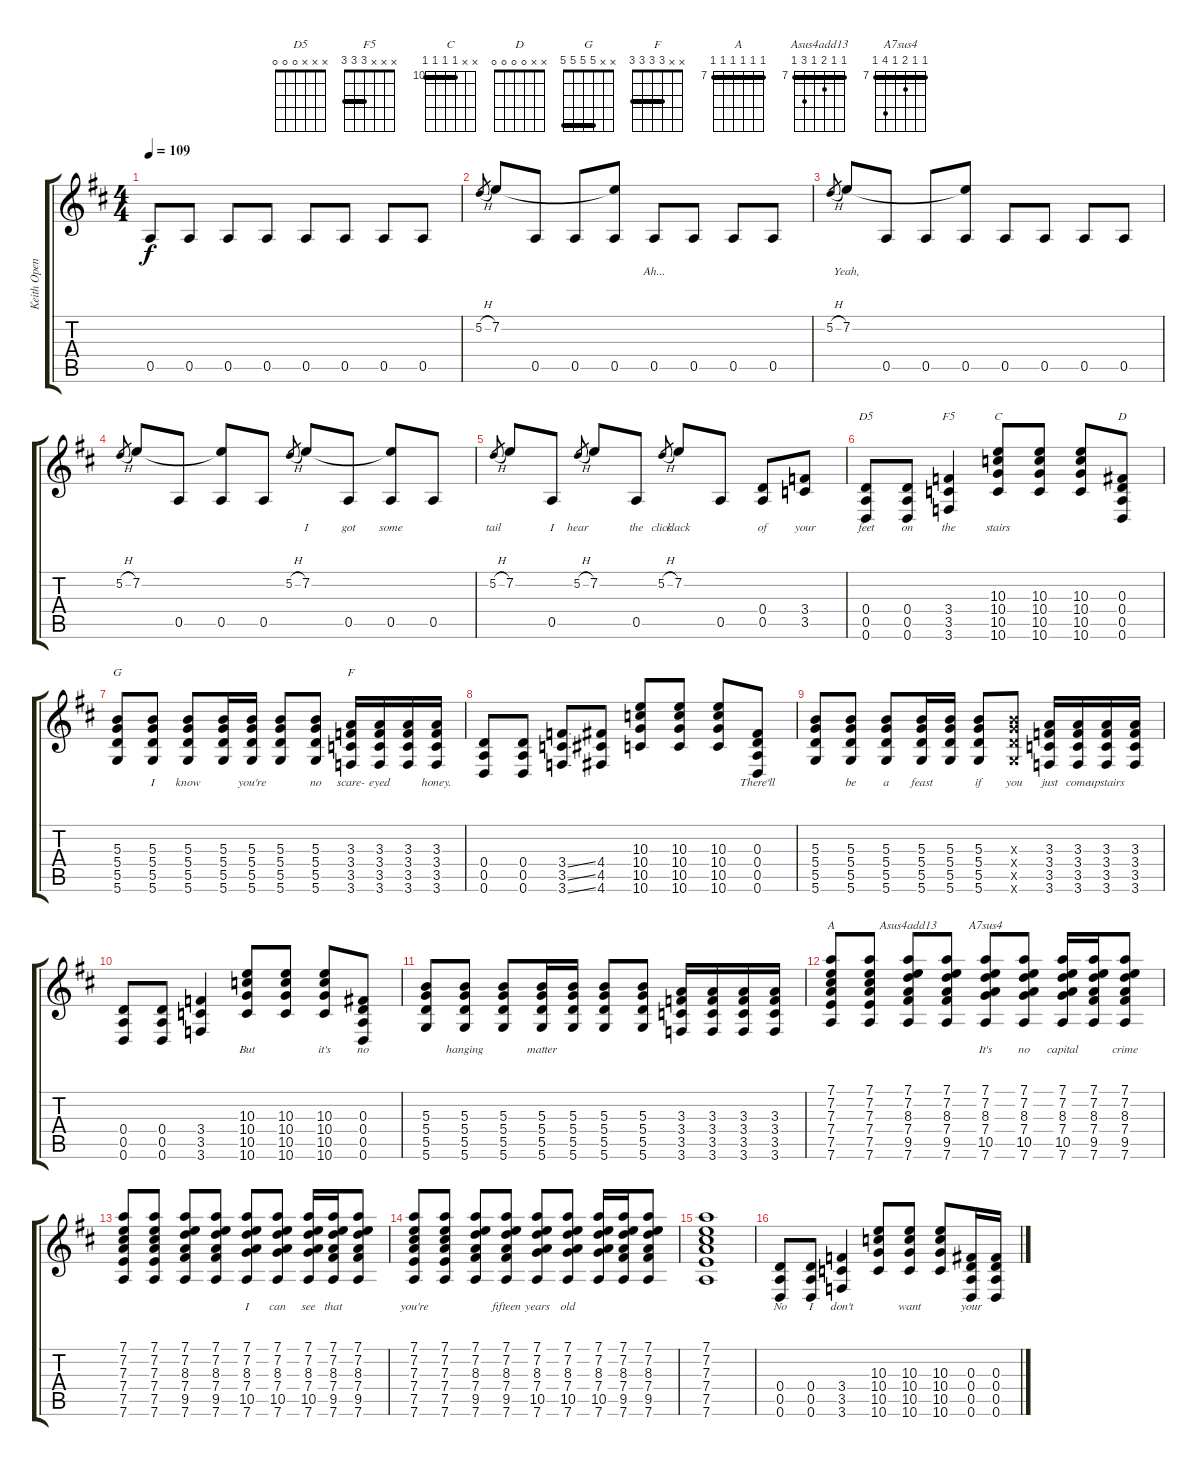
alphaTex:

\track ("Keith Open D" "Keith Open") {instrument overdrivenguitar}
\staff {score tabs}
\tuning (D4 A3 Gb3 D3 A2 D2) {hide}
\chord ("D5" x x x 0 0 0)
\chord ("F5" x x x 3 3 3) {barre 3}
\chord ("C" x x 10 10 10 10) {firstfret 10 barre 10}
\chord ("D" x x 0 0 0 0)
\chord ("G" x x 5 5 5 5) {barre 5}
\chord ("F" x x 3 3 3 3) {barre 3}
\chord ("A" 7 7 7 7 7 7) {firstfret 7 barre 7}
\chord ("Asus4add13" 7 7 8 7 9 7) {firstfret 7 barre 7}
\chord ("A7sus4" 7 7 8 7 10 7) {firstfret 7 barre 7}
\ts (4 4)
\tempo 109
\clef g2
\ks d
0.5.8{dy f instrument overdrivenguitar} 0.5.8 0.5.8 0.5.8 0.5.8 0.5.8 0.5.8 0.5.8 |
5.2{h}.8{lyrics (0 "") lyrics (1 "") lyrics (2 "") lyrics (3 "") lyrics (4 "") gr} 7.2.8{lyrics (0 "") lyrics (1 "") lyrics (2 "") lyrics (3 "") lyrics (4 "")} 0.5.8{lyrics (0 "") lyrics (1 "") lyrics (2 "") lyrics (3 "") lyrics (4 "")} 0.5.8{lyrics (0 "") lyrics (1 "") lyrics (2 "") lyrics (3 "") lyrics (4 "")} (7.2{t} 0.5).8{lyrics (0 "") lyrics (1 "") lyrics (2 "") lyrics (3 "") lyrics (4 "")} 0.5.8{lyrics (0 "Ah...") lyrics (1 "") lyrics (2 "") lyrics (3 "") lyrics (4 "")} 0.5.8{lyrics (0 "") lyrics (1 "") lyrics (2 "") lyrics (3 "") lyrics (4 "")} 0.5.8{lyrics (0 "") lyrics (1 "") lyrics (2 "") lyrics (3 "") lyrics (4 "")} 0.5.8{lyrics (0 "") lyrics (1 "") lyrics (2 "") lyrics (3 "") lyrics (4 "")} |
5.2{h}.8{lyrics (0 "") lyrics (1 "") lyrics (2 "") lyrics (3 "") lyrics (4 "") gr} 7.2.8{lyrics (0 "Yeah,") lyrics (1 "") lyrics (2 "") lyrics (3 "") lyrics (4 "")} 0.5.8{lyrics (0 "") lyrics (1 "") lyrics (2 "") lyrics (3 "") lyrics (4 "")} 0.5.8{lyrics (0 "") lyrics (1 "") lyrics (2 "") lyrics (3 "") lyrics (4 "")} (7.2{t} 0.5).8{lyrics (0 "") lyrics (1 "") lyrics (2 "") lyrics (3 "") lyrics (4 "")} 0.5.8{lyrics (0 "") lyrics (1 "") lyrics (2 "") lyrics (3 "") lyrics (4 "")} 0.5.8{lyrics (0 "") lyrics (1 "") lyrics (2 "") lyrics (3 "") lyrics (4 "")} 0.5.8{lyrics (0 "") lyrics (1 "") lyrics (2 "") lyrics (3 "") lyrics (4 "")} 0.5.8{lyrics (0 "") lyrics (1 "") lyrics (2 "") lyrics (3 "") lyrics (4 "")} |
5.2{h}.8{lyrics (0 "") lyrics (1 "") lyrics (2 "") lyrics (3 "") lyrics (4 "") gr} 7.2.8{lyrics (0 "") lyrics (1 "") lyrics (2 "") lyrics (3 "") lyrics (4 "")} 0.5.8{lyrics (0 "") lyrics (1 "") lyrics (2 "") lyrics (3 "") lyrics (4 "")} (7.2{t} 0.5).8{lyrics (0 "") lyrics (1 "") lyrics (2 "") lyrics (3 "") lyrics (4 "")} 0.5.8{lyrics (0 "") lyrics (1 "") lyrics (2 "") lyrics (3 "") lyrics (4 "")} 5.2{h}.8{lyrics (0 "") lyrics (1 "") lyrics (2 "") lyrics (3 "") lyrics (4 "") gr} 7.2.8{lyrics (0 "I") lyrics (1 "") lyrics (2 "") lyrics (3 "") lyrics (4 "")} 0.5.8{lyrics (0 "got") lyrics (1 "") lyrics (2 "") lyrics (3 "") lyrics (4 "")} (7.2{t} 0.5).8{lyrics (0 "some") lyrics (1 "") lyrics (2 "") lyrics (3 "") lyrics (4 "")} 0.5.8{lyrics (0 "") lyrics (1 "") lyrics (2 "") lyrics (3 "") lyrics (4 "")} |
5.2{h}.8{lyrics (0 "tail") lyrics (1 "") lyrics (2 "") lyrics (3 "") lyrics (4 "") gr} 7.2.8{lyrics (0 "") lyrics (1 "") lyrics (2 "") lyrics (3 "") lyrics (4 "")} 0.5.8{lyrics (0 "I") lyrics (1 "") lyrics (2 "") lyrics (3 "") lyrics (4 "")} 5.2{h}.8{lyrics (0 "hear") lyrics (1 "") lyrics (2 "") lyrics (3 "") lyrics (4 "") gr} 7.2.8{lyrics (0 "") lyrics (1 "") lyrics (2 "") lyrics (3 "") lyrics (4 "")} 0.5.8{lyrics (0 "the") lyrics (1 "") lyrics (2 "") lyrics (3 "") lyrics (4 "")} 5.2{h}.8{lyrics (0 "click") lyrics (1 "") lyrics (2 "") lyrics (3 "") lyrics (4 "") gr} 7.2.8{lyrics (0 "clack") lyrics (1 "") lyrics (2 "") lyrics (3 "") lyrics (4 "")} 0.5.8{lyrics (0 "") lyrics (1 "") lyrics (2 "") lyrics (3 "") lyrics (4 "")} (0.4 0.5).8{lyrics (0 "of") lyrics (1 "") lyrics (2 "") lyrics (3 "") lyrics (4 "")} (3.4 3.5).8{lyrics (0 "your") lyrics (1 "") lyrics (2 "") lyrics (3 "") lyrics (4 "")} |
(0.4 0.5 0.6).8{ch "D5" lyrics (0 "feet") lyrics (1 "") lyrics (2 "") lyrics (3 "") lyrics (4 "")} (0.4 0.5 0.6).8{lyrics (0 "on") lyrics (1 "") lyrics (2 "") lyrics (3 "") lyrics (4 "")} (3.4 3.5 3.6).4{ch "F5" lyrics (0 "the") lyrics (1 "") lyrics (2 "") lyrics (3 "") lyrics (4 "")} (10.3 10.4 10.5 10.6).8{ch "C" lyrics (0 "stairs") lyrics (1 "") lyrics (2 "") lyrics (3 "") lyrics (4 "")} (10.3 10.4 10.5 10.6).8{lyrics (0 "") lyrics (1 "") lyrics (2 "") lyrics (3 "") lyrics (4 "")} (10.3 10.4 10.5 10.6).8{lyrics (0 "") lyrics (1 "") lyrics (2 "") lyrics (3 "") lyrics (4 "")} (0.3 0.4 0.5 0.6).8{ch "D" lyrics (0 "") lyrics (1 "") lyrics (2 "") lyrics (3 "") lyrics (4 "")} |
(5.3 5.4 5.5 5.6).8{ch "G" lyrics (0 "") lyrics (1 "") lyrics (2 "") lyrics (3 "") lyrics (4 "")} (5.3 5.4 5.5 5.6).8{lyrics (0 "I") lyrics (1 "") lyrics (2 "") lyrics (3 "") lyrics (4 "")} (5.3 5.4 5.5 5.6).8{lyrics (0 "know") lyrics (1 "") lyrics (2 "") lyrics (3 "") lyrics (4 "")} (5.3 5.4 5.5 5.6).16{lyrics (0 "") lyrics (1 "") lyrics (2 "") lyrics (3 "") lyrics (4 "")} (5.3 5.4 5.5 5.6).16{lyrics (0 "you're") lyrics (1 "") lyrics (2 "") lyrics (3 "") lyrics (4 "")} (5.3 5.4 5.5 5.6).8{lyrics (0 "") lyrics (1 "") lyrics (2 "") lyrics (3 "") lyrics (4 "")} (5.3 5.4 5.5 5.6).8{lyrics (0 "no") lyrics (1 "") lyrics (2 "") lyrics (3 "") lyrics (4 "")} (3.3 3.4 3.5 3.6).16{ch "F" lyrics (0 "scare-") lyrics (1 "") lyrics (2 "") lyrics (3 "") lyrics (4 "")} (3.3 3.4 3.5 3.6).16{lyrics (0 "eyed") lyrics (1 "") lyrics (2 "") lyrics (3 "") lyrics (4 "")} (3.3 3.4 3.5 3.6).16{lyrics (0 "") lyrics (1 "") lyrics (2 "") lyrics (3 "") lyrics (4 "")} (3.3 3.4 3.5 3.6).16{lyrics (0 "honey.") lyrics (1 "") lyrics (2 "") lyrics (3 "") lyrics (4 "")} |
(0.4 0.5 0.6).8{lyrics (0 "") lyrics (1 "") lyrics (2 "") lyrics (3 "") lyrics (4 "")} (0.4 0.5 0.6).8{lyrics (0 "") lyrics (1 "") lyrics (2 "") lyrics (3 "") lyrics (4 "")} (3.4{ss} 3.5{ss} 3.6{ss}).8{lyrics (0 "") lyrics (1 "") lyrics (2 "") lyrics (3 "") lyrics (4 "")} (4.4 4.5 4.6).8{lyrics (0 "") lyrics (1 "") lyrics (2 "") lyrics (3 "") lyrics (4 "")} (10.3 10.4 10.5 10.6).8{lyrics (0 "") lyrics (1 "") lyrics (2 "") lyrics (3 "") lyrics (4 "")} (10.3 10.4 10.5 10.6).8{lyrics (0 "") lyrics (1 "") lyrics (2 "") lyrics (3 "") lyrics (4 "")} (10.3 10.4 10.5 10.6).8{lyrics (0 "") lyrics (1 "") lyrics (2 "") lyrics (3 "") lyrics (4 "")} (0.3 0.4 0.5 0.6).8{lyrics (0 "There'll") lyrics (1 "") lyrics (2 "") lyrics (3 "") lyrics (4 "")} |
(5.3 5.4 5.5 5.6).8{lyrics (0 "") lyrics (1 "") lyrics (2 "") lyrics (3 "") lyrics (4 "")} (5.3 5.4 5.5 5.6).8{lyrics (0 "be") lyrics (1 "") lyrics (2 "") lyrics (3 "") lyrics (4 "")} (5.3 5.4 5.5 5.6).8{lyrics (0 "a") lyrics (1 "") lyrics (2 "") lyrics (3 "") lyrics (4 "")} (5.3 5.4 5.5 5.6).16{lyrics (0 "feast") lyrics (1 "") lyrics (2 "") lyrics (3 "") lyrics (4 "")} (5.3 5.4 5.5 5.6).16{lyrics (0 "") lyrics (1 "") lyrics (2 "") lyrics (3 "") lyrics (4 "")} (5.3 5.4 5.5 5.6).8{lyrics (0 "if") lyrics (1 "") lyrics (2 "") lyrics (3 "") lyrics (4 "")} (5.3{x} 5.4{x} 5.5{x} 5.6{x}).8{lyrics (0 "you") lyrics (1 "") lyrics (2 "") lyrics (3 "") lyrics (4 "")} (3.3 3.4 3.5 3.6).16{lyrics (0 "just") lyrics (1 "") lyrics (2 "") lyrics (3 "") lyrics (4 "")} (3.3 3.4 3.5 3.6).16{lyrics (0 "come") lyrics (1 "") lyrics (2 "") lyrics (3 "") lyrics (4 "")} (3.3 3.4 3.5 3.6).16{lyrics (0 "upstairs") lyrics (1 "") lyrics (2 "") lyrics (3 "") lyrics (4 "")} (3.3 3.4 3.5 3.6).16{lyrics (0 "") lyrics (1 "") lyrics (2 "") lyrics (3 "") lyrics (4 "")} |
(0.4 0.5 0.6).8{lyrics (0 "") lyrics (1 "") lyrics (2 "") lyrics (3 "") lyrics (4 "")} (0.4 0.5 0.6).8{lyrics (0 "") lyrics (1 "") lyrics (2 "") lyrics (3 "") lyrics (4 "")} (3.4 3.5 3.6).4{lyrics (0 "") lyrics (1 "") lyrics (2 "") lyrics (3 "") lyrics (4 "")} (10.3 10.4 10.5 10.6).8{lyrics (0 "But") lyrics (1 "") lyrics (2 "") lyrics (3 "") lyrics (4 "")} (10.3 10.4 10.5 10.6).8{lyrics (0 "") lyrics (1 "") lyrics (2 "") lyrics (3 "") lyrics (4 "")} (10.3 10.4 10.5 10.6).8{lyrics (0 "it's") lyrics (1 "") lyrics (2 "") lyrics (3 "") lyrics (4 "")} (0.3 0.4 0.5 0.6).8{lyrics (0 "no") lyrics (1 "") lyrics (2 "") lyrics (3 "") lyrics (4 "")} |
(5.3 5.4 5.5 5.6).8{lyrics (0 "") lyrics (1 "") lyrics (2 "") lyrics (3 "") lyrics (4 "")} (5.3 5.4 5.5 5.6).8{lyrics (0 "hanging") lyrics (1 "") lyrics (2 "") lyrics (3 "") lyrics (4 "")} (5.3 5.4 5.5 5.6).8{lyrics (0 "") lyrics (1 "") lyrics (2 "") lyrics (3 "") lyrics (4 "")} (5.3 5.4 5.5 5.6).16{lyrics (0 "matter") lyrics (1 "") lyrics (2 "") lyrics (3 "") lyrics (4 "")} (5.3 5.4 5.5 5.6).16{lyrics (0 "") lyrics (1 "") lyrics (2 "") lyrics (3 "") lyrics (4 "")} (5.3 5.4 5.5 5.6).8{lyrics (0 "") lyrics (1 "") lyrics (2 "") lyrics (3 "") lyrics (4 "")} (5.3 5.4 5.5 5.6).8{lyrics (0 "") lyrics (1 "") lyrics (2 "") lyrics (3 "") lyrics (4 "")} (3.3 3.4 3.5 3.6).16{lyrics (0 "") lyrics (1 "") lyrics (2 "") lyrics (3 "") lyrics (4 "")} (3.3 3.4 3.5 3.6).16{lyrics (0 "") lyrics (1 "") lyrics (2 "") lyrics (3 "") lyrics (4 "")} (3.3 3.4 3.5 3.6).16{lyrics (0 "") lyrics (1 "") lyrics (2 "") lyrics (3 "") lyrics (4 "")} (3.3 3.4 3.5 3.6).16{lyrics (0 "") lyrics (1 "") lyrics (2 "") lyrics (3 "") lyrics (4 "")} |
(7.1 7.2 7.3 7.4 7.5 7.6).8{ch "A" lyrics (0 "") lyrics (1 "") lyrics (2 "") lyrics (3 "") lyrics (4 "")} (7.1 7.2 7.3 7.4 7.5 7.6).8{lyrics (0 "") lyrics (1 "") lyrics (2 "") lyrics (3 "") lyrics (4 "")} (7.1 7.2 8.3 7.4 9.5 7.6).8{ch "Asus4add13" lyrics (0 "") lyrics (1 "") lyrics (2 "") lyrics (3 "") lyrics (4 "")} (7.1 7.2 8.3 7.4 9.5 7.6).8{lyrics (0 "") lyrics (1 "") lyrics (2 "") lyrics (3 "") lyrics (4 "")} (7.1 7.2 8.3 7.4 10.5 7.6).8{ch "A7sus4" lyrics (0 "It's") lyrics (1 "") lyrics (2 "") lyrics (3 "") lyrics (4 "")} (7.1 7.2 8.3 7.4 10.5 7.6).8{lyrics (0 "no") lyrics (1 "") lyrics (2 "") lyrics (3 "") lyrics (4 "")} (7.1 7.2 8.3 7.4 10.5 7.6).16{lyrics (0 "capital") lyrics (1 "") lyrics (2 "") lyrics (3 "") lyrics (4 "")} (7.1 7.2 8.3 7.4 9.5 7.6).16{lyrics (0 "") lyrics (1 "") lyrics (2 "") lyrics (3 "") lyrics (4 "")} (7.1 7.2 8.3 7.4 9.5 7.6).8{lyrics (0 "crime") lyrics (1 "") lyrics (2 "") lyrics (3 "") lyrics (4 "")} |
(7.1 7.2 7.3 7.4 7.5 7.6).8{lyrics (0 "") lyrics (1 "") lyrics (2 "") lyrics (3 "") lyrics (4 "")} (7.1 7.2 7.3 7.4 7.5 7.6).8{lyrics (0 "") lyrics (1 "") lyrics (2 "") lyrics (3 "") lyrics (4 "")} (7.1 7.2 8.3 7.4 9.5 7.6).8{lyrics (0 "") lyrics (1 "") lyrics (2 "") lyrics (3 "") lyrics (4 "")} (7.1 7.2 8.3 7.4 9.5 7.6).8{lyrics (0 "") lyrics (1 "") lyrics (2 "") lyrics (3 "") lyrics (4 "")} (7.1 7.2 8.3 7.4 10.5 7.6).8{lyrics (0 "I") lyrics (1 "") lyrics (2 "") lyrics (3 "") lyrics (4 "")} (7.1 7.2 8.3 7.4 10.5 7.6).8{lyrics (0 "can") lyrics (1 "") lyrics (2 "") lyrics (3 "") lyrics (4 "")} (7.1 7.2 8.3 7.4 10.5 7.6).16{lyrics (0 "see") lyrics (1 "") lyrics (2 "") lyrics (3 "") lyrics (4 "")} (7.1 7.2 8.3 7.4 9.5 7.6).16{lyrics (0 "that") lyrics (1 "") lyrics (2 "") lyrics (3 "") lyrics (4 "")} (7.1 7.2 8.3 7.4 9.5 7.6).8{lyrics (0 "") lyrics (1 "") lyrics (2 "") lyrics (3 "") lyrics (4 "")} |
(7.1 7.2 7.3 7.4 7.5 7.6).8{lyrics (0 "you're") lyrics (1 "") lyrics (2 "") lyrics (3 "") lyrics (4 "")} (7.1 7.2 7.3 7.4 7.5 7.6).8{lyrics (0 "") lyrics (1 "") lyrics (2 "") lyrics (3 "") lyrics (4 "")} (7.1 7.2 8.3 7.4 9.5 7.6).8{lyrics (0 "") lyrics (1 "") lyrics (2 "") lyrics (3 "") lyrics (4 "")} (7.1 7.2 8.3 7.4 9.5 7.6).8{lyrics (0 "fifteen") lyrics (1 "") lyrics (2 "") lyrics (3 "") lyrics (4 "")} (7.1 7.2 8.3 7.4 10.5 7.6).8{lyrics (0 "years") lyrics (1 "") lyrics (2 "") lyrics (3 "") lyrics (4 "")} (7.1 7.2 8.3 7.4 10.5 7.6).8{lyrics (0 "old") lyrics (1 "") lyrics (2 "") lyrics (3 "") lyrics (4 "")} (7.1 7.2 8.3 7.4 10.5 7.6).16{lyrics (0 "") lyrics (1 "") lyrics (2 "") lyrics (3 "") lyrics (4 "")} (7.1 7.2 8.3 7.4 9.5 7.6).16{lyrics (0 "") lyrics (1 "") lyrics (2 "") lyrics (3 "") lyrics (4 "")} (7.1 7.2 8.3 7.4 9.5 7.6).8{lyrics (0 "") lyrics (1 "") lyrics (2 "") lyrics (3 "") lyrics (4 "")} |
(7.1 7.2 7.3 7.4 7.5 7.6).1{lyrics (0 "") lyrics (1 "") lyrics (2 "") lyrics (3 "") lyrics (4 "")} |
(0.4 0.5 0.6).8{lyrics (0 "No") lyrics (1 "") lyrics (2 "") lyrics (3 "") lyrics (4 "")} (0.4 0.5 0.6).8{lyrics (0 "I") lyrics (1 "") lyrics (2 "") lyrics (3 "") lyrics (4 "")} (3.4 3.5 3.6).4{lyrics (0 "don't") lyrics (1 "") lyrics (2 "") lyrics (3 "") lyrics (4 "")} (10.3 10.4 10.5 10.6).8{lyrics (0 "") lyrics (1 "") lyrics (2 "") lyrics (3 "") lyrics (4 "")} (10.3 10.4 10.5 10.6).8{lyrics (0 "want") lyrics (1 "") lyrics (2 "") lyrics (3 "") lyrics (4 "")} (10.3 10.4 10.5 10.6).8{lyrics (0 "") lyrics (1 "") lyrics (2 "") lyrics (3 "") lyrics (4 "")} (0.3 0.4 0.5 0.6).16{lyrics (0 "your") lyrics (1 "") lyrics (2 "") lyrics (3 "") lyrics (4 "")} (0.3 0.4 0.5 0.6).16{lyrics (0 "") lyrics (1 "") lyrics (2 "") lyrics (3 "") lyrics (4 "")}
